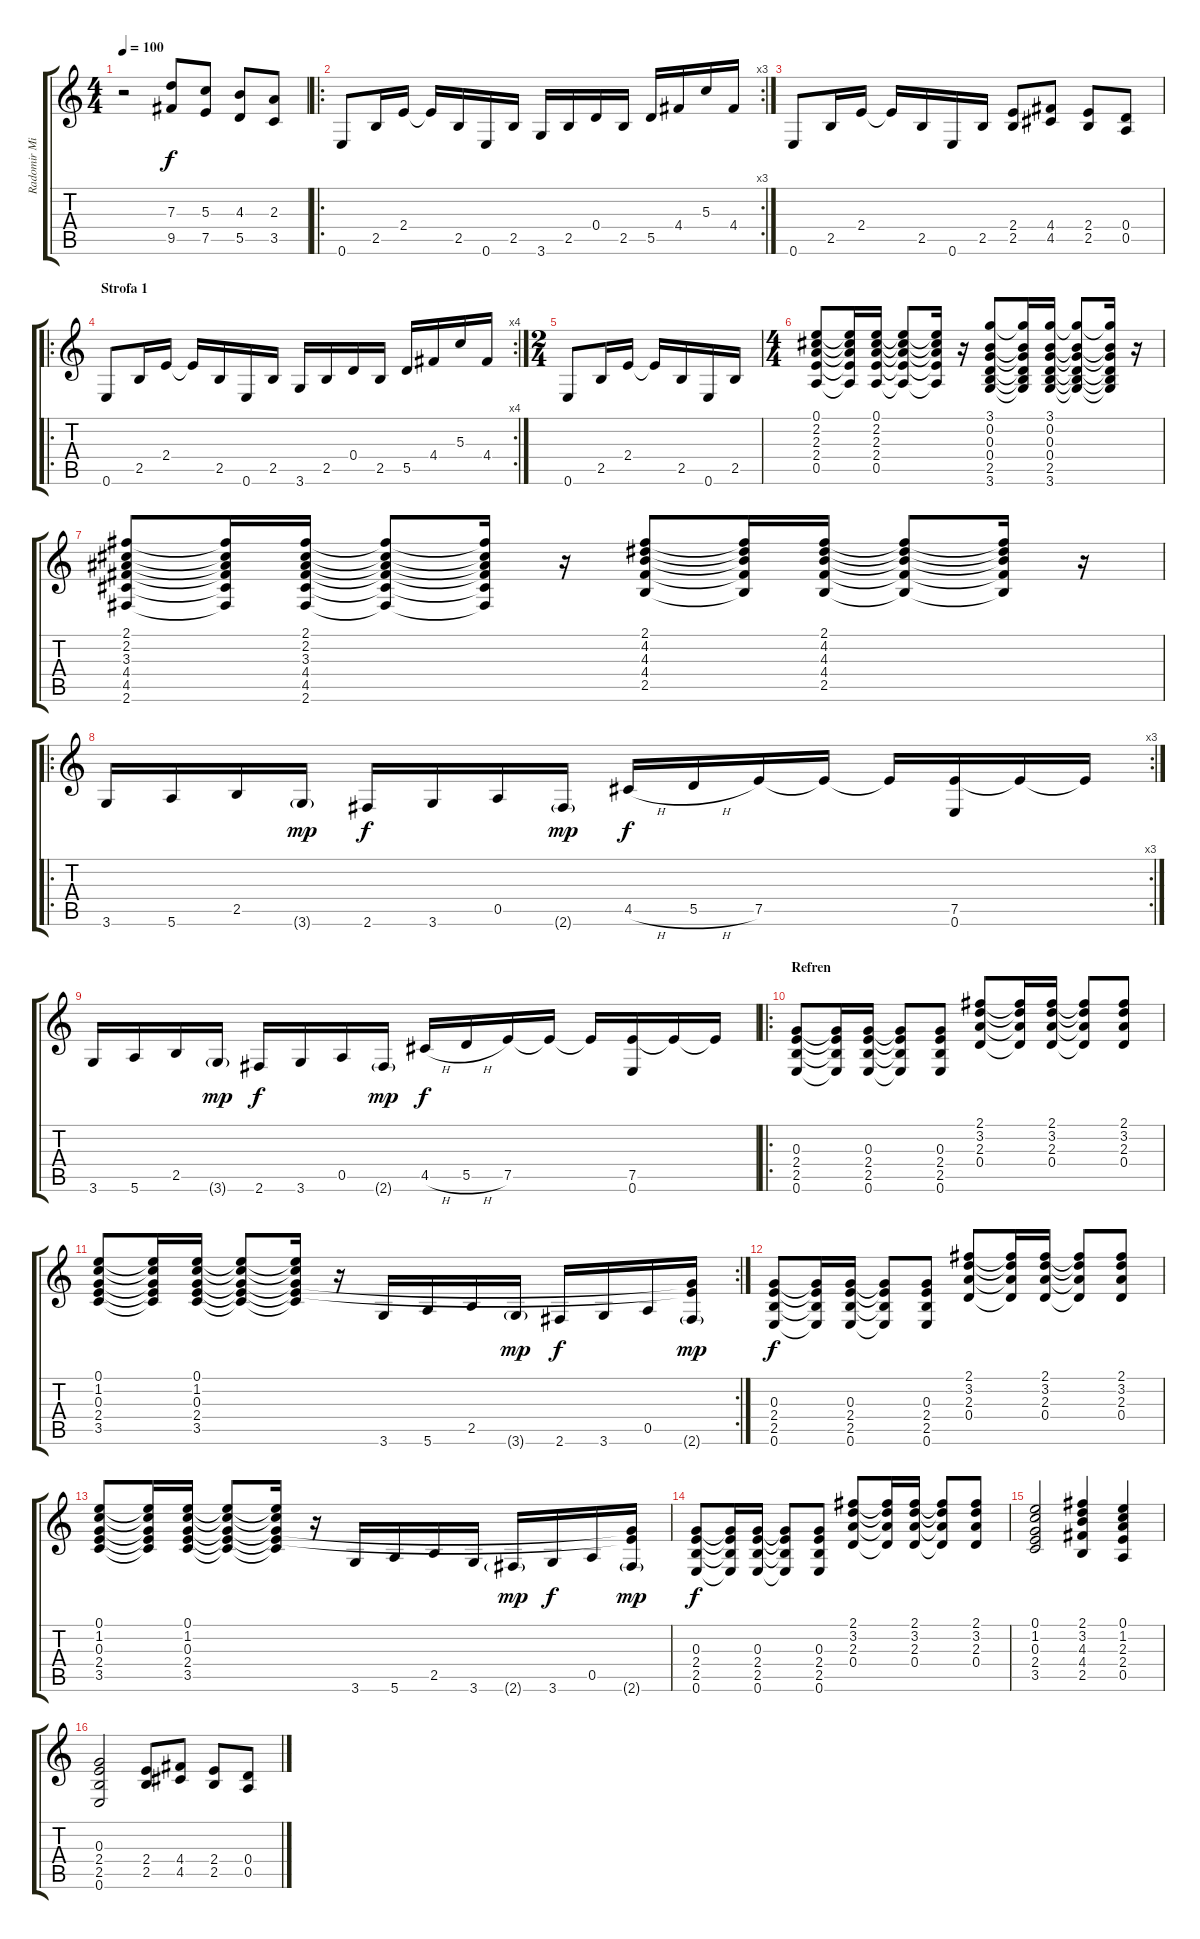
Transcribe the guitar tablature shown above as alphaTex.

\track ("Radomir Mihajlovic" "Radomir Mi") {instrument electricguitarjazz}
\staff {score tabs}
\tuning (E4 B3 G3 D3 A2 E2) {hide}
\ts (4 4)
\tempo 100
\clef g2
\ks c
r.2{dy f instrument electricguitarjazz} (7.3 9.5).8 (5.3 7.5).8 (4.3 5.5).8 (2.3 3.5).8 |
\ro
\rc 3
0.6.8 2.5.16 2.4.16 2.4{t}.16 2.5.16 0.6.16 2.5.16 3.6.16 2.5.16 0.4.16 2.5.16 5.5.16 4.4.16 5.3.16 4.4.16 |
0.6.8 2.5.16 2.4.16 2.4{t}.16 2.5.16 0.6.16 2.5.16 (2.4 2.5).8 (4.4 4.5).8 (2.4 2.5).8 (0.4 0.5).8 |
\ro
\rc 4
\section ("" "Strofa 1")
0.6.8 2.5.16 2.4.16 2.4{t}.16 2.5.16 0.6.16 2.5.16 3.6.16 2.5.16 0.4.16 2.5.16 5.5.16 4.4.16 5.3.16 4.4.16 |
\ts (2 4)
0.6.8 2.5.16 2.4.16 2.4{t}.16 2.5.16 0.6.16 2.5.16 |
\ts (4 4)
(0.1 2.2 2.3 2.4 0.5).8 (0.1{t} 2.2{t} 2.3{t} 2.4{t} 0.5{t}).16 (0.1 2.2 2.3 2.4 0.5).16 (0.1{t} 2.2{t} 2.3{t} 2.4{t} 0.5{t}).8 (0.1{t} 2.2{t} 2.3{t} 2.4{t} 0.5{t}).16 r.16 (3.1 0.2 0.3 0.4 2.5 3.6).8 (3.1{t} 0.2{t} 0.3{t} 0.4{t} 2.5{t} 3.6{t}).16 (3.1 0.2 0.3 0.4 2.5 3.6).16 (3.1{t} 0.2{t} 0.3{t} 0.4{t} 2.5{t} 3.6{t}).8 (3.1{t} 0.2{t} 0.3{t} 0.4{t} 2.5{t} 3.6{t}).16 r.16 |
(2.1 2.2 3.3 4.4 4.5 2.6).8 (2.1{t} 2.2{t} 3.3{t} 4.4{t} 4.5{t} 2.6{t}).16 (2.1 2.2 3.3 4.4 4.5 2.6).16 (2.1{t} 2.2{t} 3.3{t} 4.4{t} 4.5{t} 2.6{t}).8 (2.1{t} 2.2{t} 3.3{t} 4.4{t} 4.5{t} 2.6{t}).16 r.16 (2.1 4.2 4.3 4.4 2.5).8 (2.1{t} 4.2{t} 4.3{t} 4.4{t} 2.5{t}).16 (2.1 4.2 4.3 4.4 2.5).16 (2.1{t} 4.2{t} 4.3{t} 4.4{t} 2.5{t}).8 (2.1{t} 4.2{t} 4.3{t} 4.4{t} 2.5{t}).16 r.16 |
\ro
\rc 3
3.6.16 5.6.16 2.5.16 3.6{g}.16{dy mp} 2.6.16{dy f} 3.6.16 0.5.16 2.6{g}.16{dy mp} 4.5{h}.16{dy f} 5.5{h}.16 7.5.16 7.5{t}.16 7.5{t}.16 (7.5 0.6).16 7.5{t}.16 7.5{t}.16 |
3.6.16 5.6.16 2.5.16 3.6{g}.16{dy mp} 2.6.16{dy f} 3.6.16 0.5.16 2.6{g}.16{dy mp} 4.5{h}.16{dy f} 5.5{h}.16 7.5.16 7.5{t}.16 7.5{t}.16 (7.5 0.6).16 7.5{t}.16 7.5{t}.16 |
\ro
\section ("" "Refren")
(0.3 2.4 2.5 0.6).8 (0.3{t} 2.4{t} 2.5{t} 0.6{t}).16 (0.3 2.4 2.5 0.6).16 (0.3{t} 2.4{t} 2.5{t} 0.6{t}).8 (0.3 2.4 2.5 0.6).8 (2.1 3.2 2.3 0.4).8 (2.1{t} 3.2{t} 2.3{t} 0.4{t}).16 (2.1 3.2 2.3 0.4).16 (2.1{t} 3.2{t} 2.3{t} 0.4{t}).8 (2.1 3.2 2.3 0.4).8 |
\rc 2
(0.1 1.2 0.3 2.4 3.5).8 (0.1{t} 1.2{t} 0.3{t} 2.4{t} 3.5{t}).16 (0.1 1.2 0.3 2.4 3.5).16 (0.1{t} 1.2{t} 0.3{t} 2.4{t} 3.5{t}).8 (0.1{t} 1.2{t} 0.3{t} 2.4{t} 3.5{t}).16 r.16 3.6.16 5.6.16 2.5.16 3.6{g}.16{dy mp} 2.6.16{dy f} 3.6.16 0.5.16 (0.3{t} 2.4{t} 2.6{g}).16{dy mp} |
(0.3 2.4 2.5 0.6).8{dy f} (0.3{t} 2.4{t} 2.5{t} 0.6{t}).16 (0.3 2.4 2.5 0.6).16 (0.3{t} 2.4{t} 2.5{t} 0.6{t}).8 (0.3 2.4 2.5 0.6).8 (2.1 3.2 2.3 0.4).8 (2.1{t} 3.2{t} 2.3{t} 0.4{t}).16 (2.1 3.2 2.3 0.4).16 (2.1{t} 3.2{t} 2.3{t} 0.4{t}).8 (2.1 3.2 2.3 0.4).8 |
(0.1 1.2 0.3 2.4 3.5).8 (0.1{t} 1.2{t} 0.3{t} 2.4{t} 3.5{t}).16 (0.1 1.2 0.3 2.4 3.5).16 (0.1{t} 1.2{t} 0.3{t} 2.4{t} 3.5{t}).8 (0.1{t} 1.2{t} 0.3{t} 2.4{t} 3.5{t}).16 r.16 3.6.16 5.6.16 2.5.16 3.6.16 2.6{g}.16{dy mp} 3.6.16{dy f} 0.5.16 (0.3{t} 2.4{t} 2.6{g}).16{dy mp} |
(0.3 2.4 2.5 0.6).8{dy f} (0.3{t} 2.4{t} 2.5{t} 0.6{t}).16 (0.3 2.4 2.5 0.6).16 (0.3{t} 2.4{t} 2.5{t} 0.6{t}).8 (0.3 2.4 2.5 0.6).8 (2.1 3.2 2.3 0.4).8 (2.1{t} 3.2{t} 2.3{t} 0.4{t}).16 (2.1 3.2 2.3 0.4).16 (2.1{t} 3.2{t} 2.3{t} 0.4{t}).8 (2.1 3.2 2.3 0.4).8 |
(0.1 1.2 0.3 2.4 3.5).2 (2.1 3.2 4.3 4.4 2.5).4 (0.1 1.2 2.3 2.4 0.5).4 |
(0.3 2.4 2.5 0.6).2 (2.4 2.5).8 (4.4 4.5).8 (2.4 2.5).8 (0.4 0.5).8
